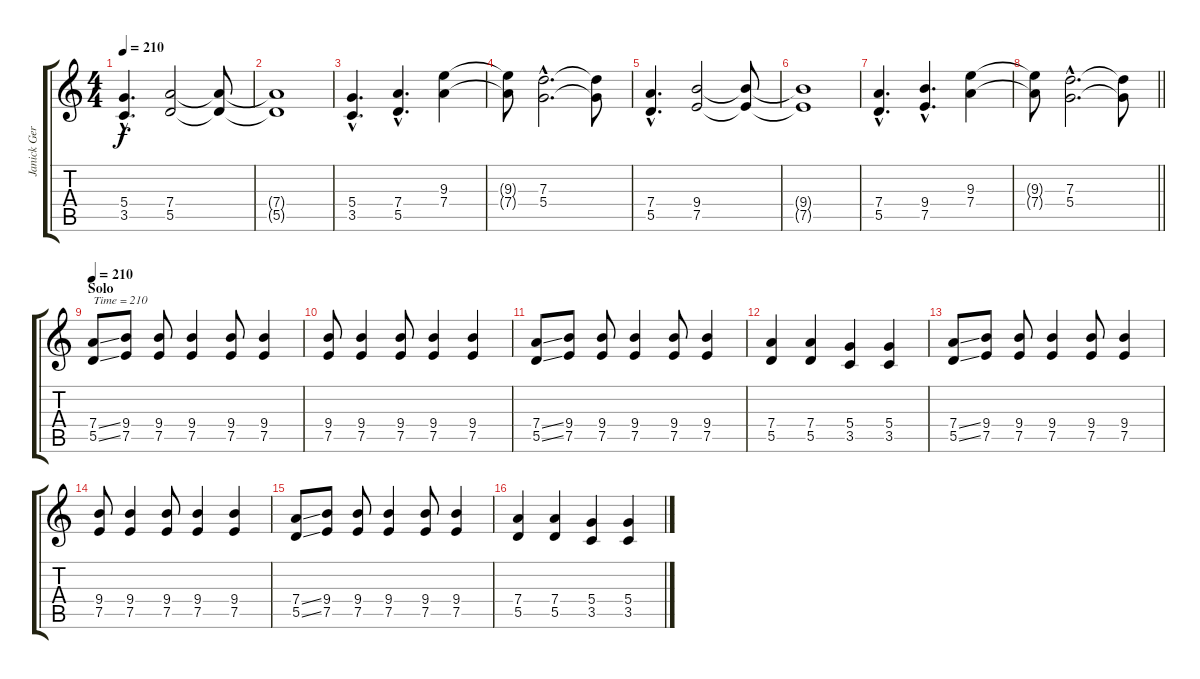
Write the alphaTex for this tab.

\track ("Janick Gers" "Janick Ger") {instrument distortionguitar}
\staff {score tabs}
\tuning (E4 B3 G3 D3 A2 E2) {hide}
\ts (4 4)
\tempo 210
\clef g2
\ks c
(5.4{hac} 3.5{hac}).4{d dy f} (7.4 5.5).2 (7.4{t} 5.5{t}).8 |
(7.4{t} 5.5{t}).1 |
(5.4{hac} 3.5{hac}).4{d} (7.4{hac} 5.5{hac}).4{d} (9.3 7.4).4 |
(9.3{t} 7.4{t}).8 (7.3{hac} 5.4{hac}).2{d} (7.3{t} 5.4{t}).8 |
(7.4{hac} 5.5{hac}).4{d} (9.4 7.5).2 (9.4{t} 7.5{t}).8 |
(9.4{t} 7.5{t}).1 |
(7.4{hac} 5.5{hac}).4{d} (9.4{hac} 7.5{hac}).4{d} (9.3 7.4).4 |
\barLineRight lightlight
(9.3{t} 7.4{t}).8 (7.3{hac} 5.4{hac}).2{d} (7.3{t} 5.4{t}).8 |
\section ("" "Solo")
\tempo 210
(7.4{ss} 5.5{ss}).8{txt "Time = 210"} (9.4 7.5).8 (9.4 7.5).8 (9.4 7.5).4 (9.4 7.5).8 (9.4 7.5).4 |
(9.4 7.5).8 (9.4 7.5).4 (9.4 7.5).8 (9.4 7.5).4 (9.4 7.5).4 |
(7.4{ss} 5.5{ss}).8 (9.4 7.5).8 (9.4 7.5).8 (9.4 7.5).4 (9.4 7.5).8 (9.4 7.5).4 |
(7.4 5.5).4 (7.4 5.5).4 (5.4 3.5).4 (5.4 3.5).4 |
(7.4{ss} 5.5{ss}).8 (9.4 7.5).8 (9.4 7.5).8 (9.4 7.5).4 (9.4 7.5).8 (9.4 7.5).4 |
(9.4 7.5).8 (9.4 7.5).4 (9.4 7.5).8 (9.4 7.5).4 (9.4 7.5).4 |
(7.4{ss} 5.5{ss}).8 (9.4 7.5).8 (9.4 7.5).8 (9.4 7.5).4 (9.4 7.5).8 (9.4 7.5).4 |
(7.4 5.5).4 (7.4 5.5).4 (5.4 3.5).4 (5.4 3.5).4
